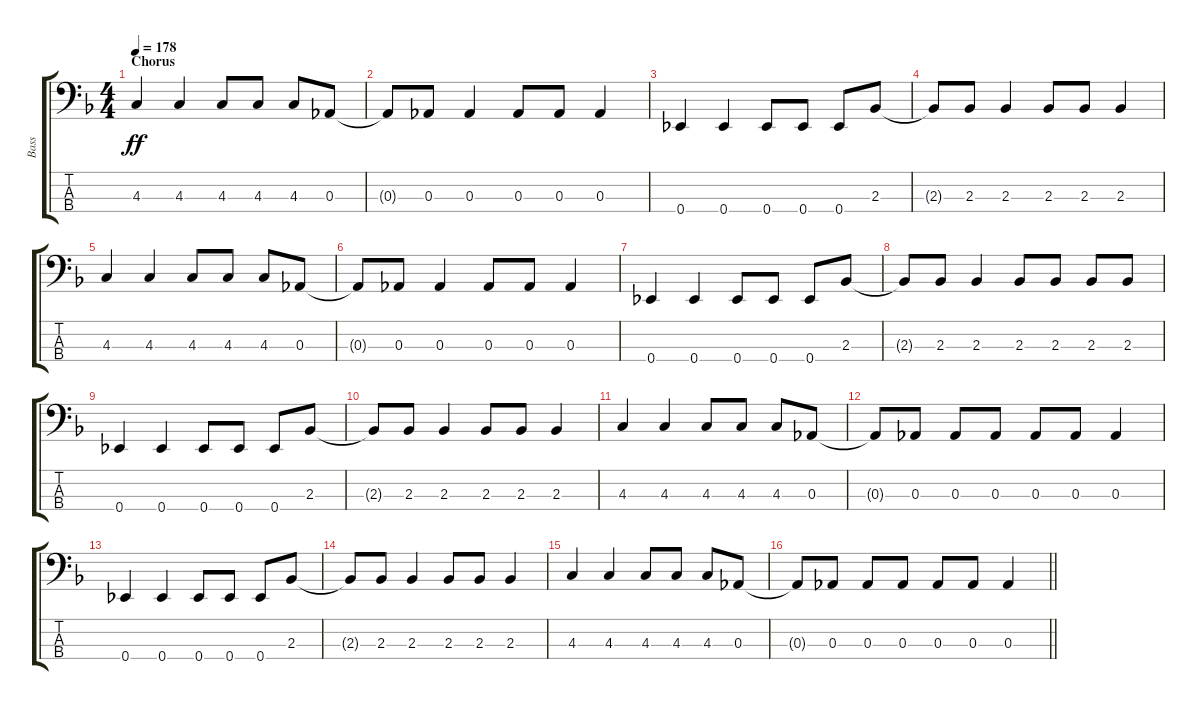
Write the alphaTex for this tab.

\track ("Bass" "Bass") {instrument electricbassfinger}
\staff {score tabs}
\tuning (Gb2 Db2 Ab1 Eb1) {hide}
\ts (4 4)
\section ("" "Chorus")
\tempo 178
\clef f4
\ks f
4.3.4{dy ff} 4.3.4 4.3.8 4.3.8 4.3.8 0.3.8 |
0.3{t}.8 0.3.8 0.3.4 0.3.8 0.3.8 0.3.4 |
0.4.4 0.4.4 0.4.8 0.4.8 0.4.8 2.3.8 |
2.3{t}.8 2.3.8 2.3.4 2.3.8 2.3.8 2.3.4 |
4.3.4 4.3.4 4.3.8 4.3.8 4.3.8 0.3.8 |
0.3{t}.8 0.3.8 0.3.4 0.3.8 0.3.8 0.3.4 |
0.4.4 0.4.4 0.4.8 0.4.8 0.4.8 2.3.8 |
2.3{t}.8 2.3.8 2.3.4 2.3.8 2.3.8 2.3.8 2.3.8 |
0.4.4 0.4.4 0.4.8 0.4.8 0.4.8 2.3.8 |
2.3{t}.8 2.3.8 2.3.4 2.3.8 2.3.8 2.3.4 |
4.3.4 4.3.4 4.3.8 4.3.8 4.3.8 0.3.8 |
0.3{t}.8 0.3.8 0.3.8 0.3.8 0.3.8 0.3.8 0.3.4 |
0.4.4 0.4.4 0.4.8 0.4.8 0.4.8 2.3.8 |
2.3{t}.8 2.3.8 2.3.4 2.3.8 2.3.8 2.3.4 |
4.3.4 4.3.4 4.3.8 4.3.8 4.3.8 0.3.8 |
\barLineRight lightlight
0.3{t}.8 0.3.8 0.3.8 0.3.8 0.3.8 0.3.8 0.3.4
